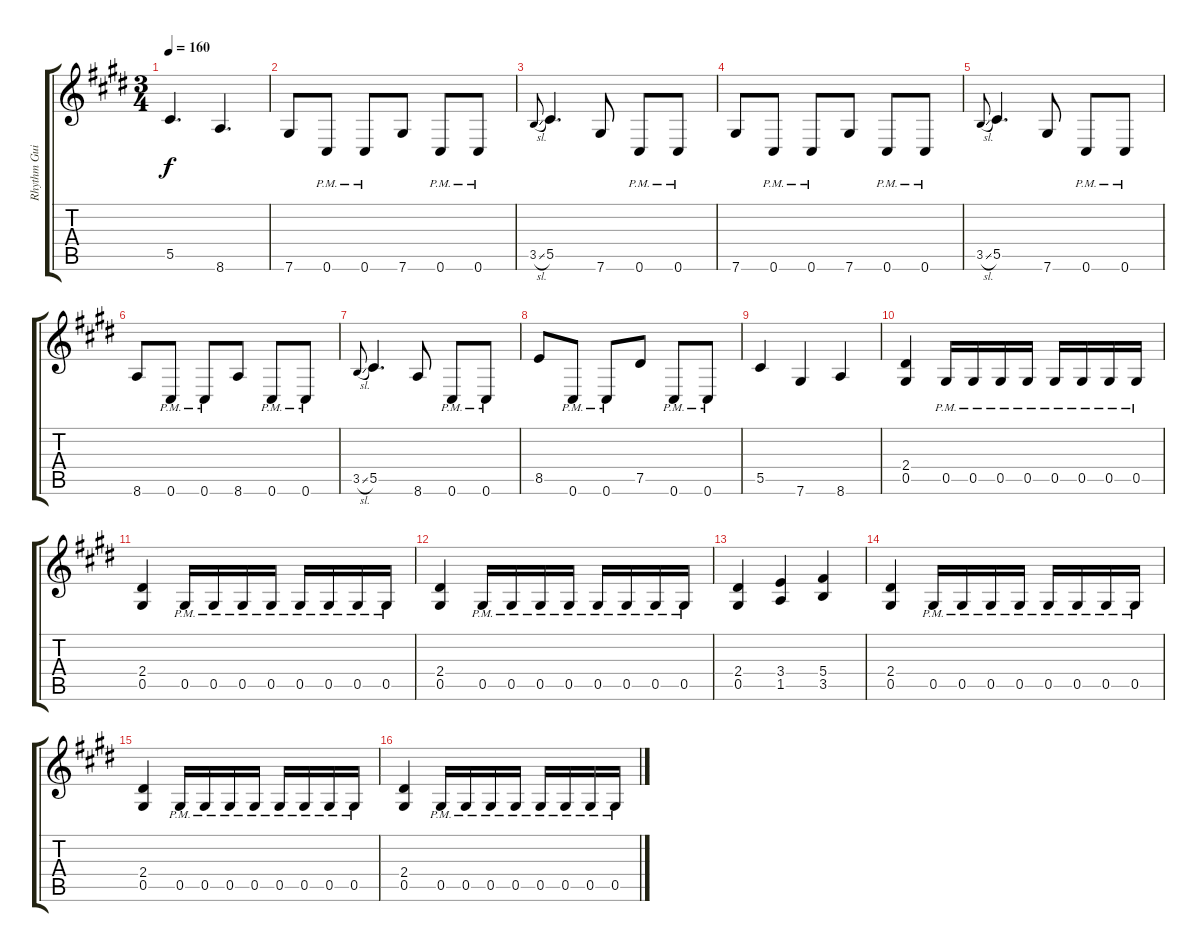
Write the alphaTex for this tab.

\track ("Rhythm Guitar I" "Rhythm Gui") {instrument distortionguitar}
\staff {score tabs}
\tuning (Eb4 Bb3 Gb3 Db3 Ab2 Db2) {hide}
\ts (3 4)
\tempo 160
\clef g2
\ks c#minor
5.5.4{d dy f} 8.6.4{d} |
7.6.8 0.6{pm}.8 0.6{pm}.8 7.6.8 0.6{pm}.8 0.6{pm}.8 |
3.5{sl}.8{gr onbeat} 5.5.4{d} 7.6.8 0.6{pm}.8 0.6{pm}.8 |
7.6.8 0.6{pm}.8 0.6{pm}.8 7.6.8 0.6{pm}.8 0.6{pm}.8 |
3.5{sl}.8{gr onbeat} 5.5.4{d} 7.6.8 0.6{pm}.8 0.6{pm}.8 |
8.6.8 0.6{pm}.8 0.6{pm}.8 8.6.8 0.6{pm}.8 0.6{pm}.8 |
3.5{sl}.8{gr onbeat} 5.5.4{d} 8.6.8 0.6{pm}.8 0.6{pm}.8 |
8.5.8 0.6{pm}.8 0.6{pm}.8 7.5.8 0.6{pm}.8 0.6{pm}.8 |
5.5.4 7.6.4 8.6.4 |
(2.4 0.5).4 0.5{pm}.16 0.5{pm}.16 0.5{pm}.16 0.5{pm}.16 0.5{pm}.16 0.5{pm}.16 0.5{pm}.16 0.5{pm}.16 |
(2.4 0.5).4 0.5{pm}.16 0.5{pm}.16 0.5{pm}.16 0.5{pm}.16 0.5{pm}.16 0.5{pm}.16 0.5{pm}.16 0.5{pm}.16 |
(2.4 0.5).4 0.5{pm}.16 0.5{pm}.16 0.5{pm}.16 0.5{pm}.16 0.5{pm}.16 0.5{pm}.16 0.5{pm}.16 0.5{pm}.16 |
(2.4 0.5).4 (3.4 1.5).4 (5.4 3.5).4 |
(2.4 0.5).4 0.5{pm}.16 0.5{pm}.16 0.5{pm}.16 0.5{pm}.16 0.5{pm}.16 0.5{pm}.16 0.5{pm}.16 0.5{pm}.16 |
(2.4 0.5).4 0.5{pm}.16 0.5{pm}.16 0.5{pm}.16 0.5{pm}.16 0.5{pm}.16 0.5{pm}.16 0.5{pm}.16 0.5{pm}.16 |
(2.4 0.5).4 0.5{pm}.16 0.5{pm}.16 0.5{pm}.16 0.5{pm}.16 0.5{pm}.16 0.5{pm}.16 0.5{pm}.16 0.5{pm}.16
